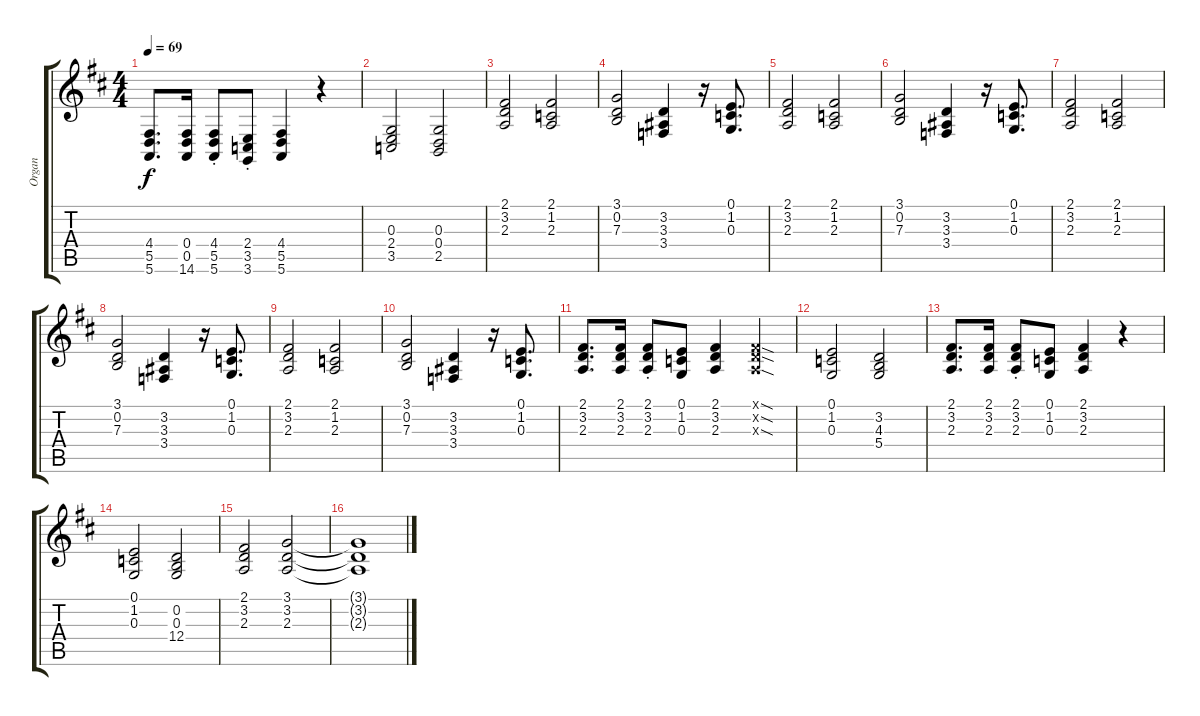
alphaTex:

\track ("Organ" "Organ") {instrument churchorgan}
\staff {score tabs}
\tuning (E4 B3 G3 D3 A2 E2) {hide}
\ts (4 4)
\tempo 69
\clef g2
\ks d
(4.4 5.5 5.6).8{d dy f} (0.4 0.5 14.6).16 (4.4 5.5 5.6{st}).8 (2.4{st} 3.5 3.6).8 (4.4 5.5 5.6).4 r.4 |
(0.3 2.4 3.5).2 (0.3 0.4 2.5).2 |
(2.1 3.2 2.3).2 (2.1 1.2 2.3).2 |
(3.1 0.2 7.3).2 (3.2 3.3 3.4).4 r.16 (0.1 1.2 0.3).8{d} |
(2.1 3.2 2.3).2 (2.1 1.2 2.3).2 |
(3.1 0.2 7.3).2 (3.2 3.3 3.4).4 r.16 (0.1 1.2 0.3).8{d} |
(2.1 3.2 2.3).2 (2.1 1.2 2.3).2 |
(3.1 0.2 7.3).2 (3.2 3.3 3.4).4 r.16 (0.1 1.2 0.3).8{d} |
(2.1 3.2 2.3).2 (2.1 1.2 2.3).2 |
(3.1 0.2 7.3).2 (3.2 3.3 3.4).4 r.16 (0.1 1.2 0.3).8{d} |
(2.1 3.2 2.3).8{d} (2.1 3.2 2.3).16 (2.1 3.2 2.3{st}).8 (0.1 1.2 0.3).8 (2.1 3.2 2.3).4 (2.1{sod x} 3.2{sod x} 2.3{sod x}).4 |
(0.1 1.2 0.3).2 (3.2 4.3 5.4).2 |
(2.1 3.2 2.3).8{d} (2.1 3.2 2.3).16 (2.1 3.2 2.3{st}).8 (0.1 1.2 0.3).8 (2.1 3.2 2.3).4 r.4 |
(0.1 1.2 0.3).2 (0.2 0.3 12.4).2 |
(2.1 3.2 2.3).2 (3.1 3.2 2.3).2 |
(3.1{t} 3.2{t} 2.3{t}).1
